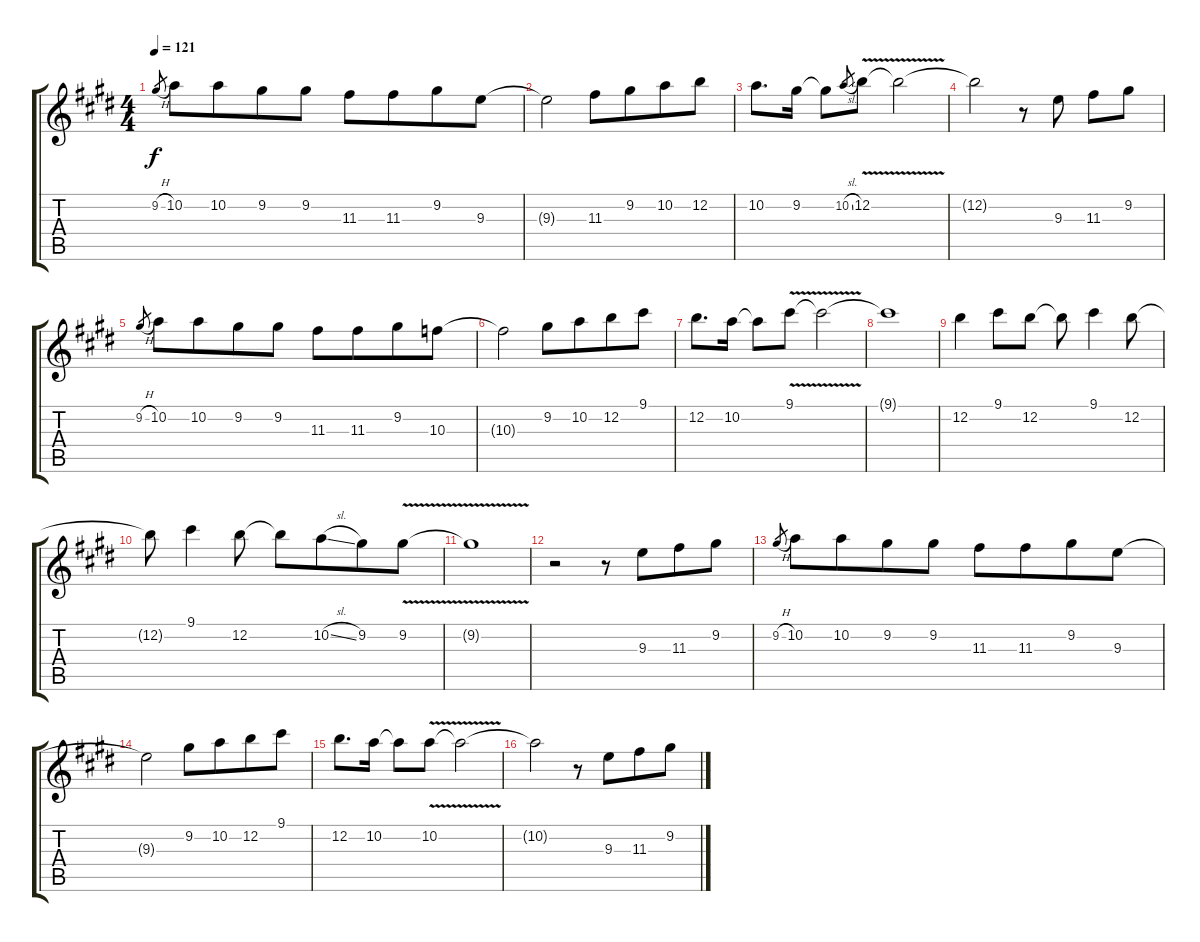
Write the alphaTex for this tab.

\track "" {instrument acousticguitarsteel}
\staff {score tabs}
\tuning (E4 B3 G3 D3 A2 E2) {hide}
\ts (4 4)
\tempo 121
\clef g2
\ks e
9.2{h}.8{gr dy f} 10.2.8 10.2.8{beam merge} 9.2.8 9.2.8 11.3.8 11.3.8{beam merge} 9.2.8 9.3.8 |
9.3{t}.2 11.3.8 9.2.8{beam merge} 10.2.8 12.2.8 |
10.2.8{d} 9.2.16 9.2{t}.8 10.2{sl}.8{gr} 12.2{v}.8 12.2{t}.2 |
12.2{t}.2 r.8 9.3.8 11.3.8 9.2.8 |
9.2{h}.8{gr} 10.2.8 10.2.8{beam merge} 9.2.8 9.2.8 11.3.8 11.3.8{beam merge} 9.2.8 10.3.8 |
10.3{t}.2 9.2.8 10.2.8{beam merge} 12.2.8 9.1.8 |
12.2.8{d} 10.2.16 10.2{t}.8 9.1{v}.8 9.1{t}.2 |
9.1{t}.1 |
12.2.4 9.1.8 12.2.8 12.2{t}.8 9.1.4 12.2.8 |
12.2{t}.8 9.1.4 12.2.8 12.2{t}.8 10.2{sl}.8{beam merge} 9.2.8 9.2{v}.8 |
9.2{t}.1 |
r.2 r.8 9.3.8{beam merge} 11.3.8 9.2.8 |
9.2{h}.8{gr} 10.2.8 10.2.8{beam merge} 9.2.8 9.2.8 11.3.8 11.3.8{beam merge} 9.2.8 9.3.8 |
9.3{t}.2 9.2.8 10.2.8{beam merge} 12.2.8 9.1.8 |
12.2.8{d} 10.2.16 10.2{t}.8 10.2{v}.8 10.2{t}.2 |
10.2{t}.2 r.8 9.3.8{beam merge} 11.3.8 9.2.8
